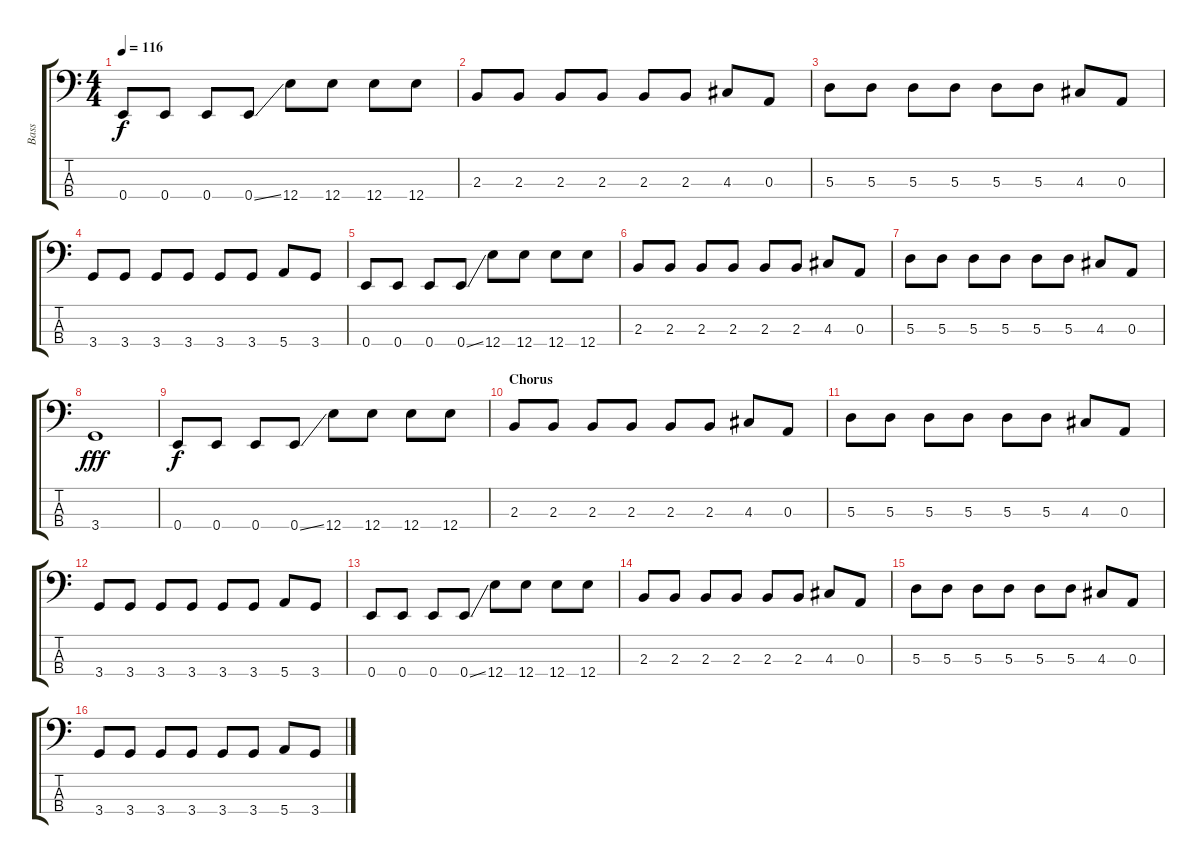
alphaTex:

\track ("Bass" "Bass") {instrument electricbasspick}
\staff {score tabs}
\tuning (G2 D2 A1 E1) {hide}
\ts (4 4)
\tempo 116
\clef f4
\ks c
0.4.8{dy f} 0.4.8 0.4.8 0.4{ss}.8 12.4.8 12.4.8 12.4.8 12.4.8 |
2.3.8 2.3.8 2.3.8 2.3.8 2.3.8 2.3.8 4.3.8 0.3.8 |
5.3.8 5.3.8 5.3.8 5.3.8 5.3.8 5.3.8 4.3.8 0.3.8 |
3.4.8 3.4.8 3.4.8 3.4.8 3.4.8 3.4.8 5.4.8 3.4.8 |
0.4.8 0.4.8 0.4.8 0.4{ss}.8 12.4.8 12.4.8 12.4.8 12.4.8 |
2.3.8 2.3.8 2.3.8 2.3.8 2.3.8 2.3.8 4.3.8 0.3.8 |
5.3.8 5.3.8 5.3.8 5.3.8 5.3.8 5.3.8 4.3.8 0.3.8 |
3.4.1{dy fff} |
0.4.8{dy f} 0.4.8 0.4.8 0.4{ss}.8 12.4.8 12.4.8 12.4.8 12.4.8 |
\section ("" "Chorus")
2.3.8 2.3.8 2.3.8 2.3.8 2.3.8 2.3.8 4.3.8 0.3.8 |
5.3.8 5.3.8 5.3.8 5.3.8 5.3.8 5.3.8 4.3.8 0.3.8 |
3.4.8 3.4.8 3.4.8 3.4.8 3.4.8 3.4.8 5.4.8 3.4.8 |
0.4.8 0.4.8 0.4.8 0.4{ss}.8 12.4.8 12.4.8 12.4.8 12.4.8 |
2.3.8 2.3.8 2.3.8 2.3.8 2.3.8 2.3.8 4.3.8 0.3.8 |
5.3.8 5.3.8 5.3.8 5.3.8 5.3.8 5.3.8 4.3.8 0.3.8 |
3.4.8 3.4.8 3.4.8 3.4.8 3.4.8 3.4.8 5.4.8 3.4.8
